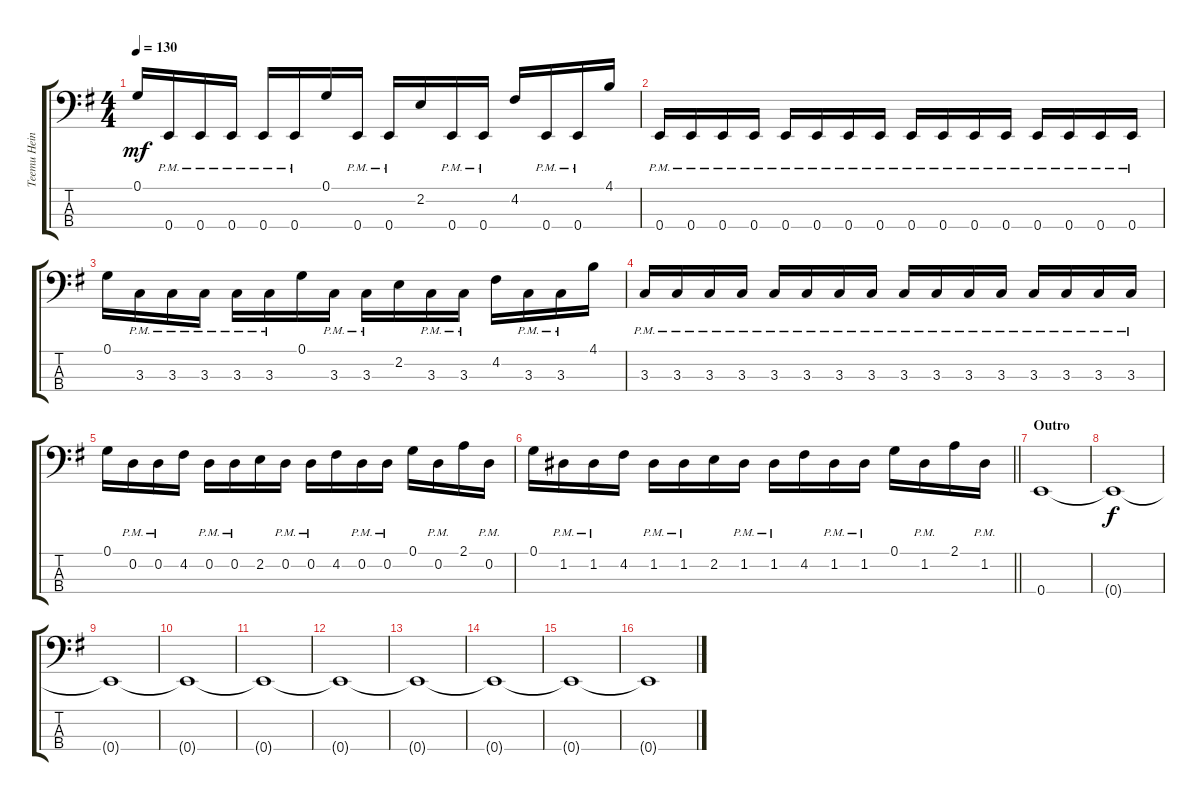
\track ("Teemu Heinola (bass)" "Teemu Hein") {instrument electricbasspick}
\staff {score tabs}
\tuning (G2 D2 A1 E1) {hide}
\ts (4 4)
\tempo 130
\clef f4
\ks eminor
0.1.16{dy mf} 0.4{pm}.16 0.4{pm}.16 0.4{pm}.16 0.4{pm}.16 0.4{pm}.16 0.1.16 0.4{pm}.16 0.4{pm}.16 2.2.16 0.4{pm}.16 0.4{pm}.16 4.2.16 0.4{pm}.16 0.4{pm}.16 4.1.16 |
0.4{pm}.16 0.4{pm}.16 0.4{pm}.16 0.4{pm}.16 0.4{pm}.16 0.4{pm}.16 0.4{pm}.16 0.4{pm}.16 0.4{pm}.16 0.4{pm}.16 0.4{pm}.16 0.4{pm}.16 0.4{pm}.16 0.4{pm}.16 0.4{pm}.16 0.4{pm}.16 |
0.1.16 3.3{pm}.16 3.3{pm}.16 3.3{pm}.16 3.3{pm}.16 3.3{pm}.16 0.1.16 3.3{pm}.16 3.3{pm}.16 2.2.16 3.3{pm}.16 3.3{pm}.16 4.2.16 3.3{pm}.16 3.3{pm}.16 4.1.16 |
3.3{pm}.16 3.3{pm}.16 3.3{pm}.16 3.3{pm}.16 3.3{pm}.16 3.3{pm}.16 3.3{pm}.16 3.3{pm}.16 3.3{pm}.16 3.3{pm}.16 3.3{pm}.16 3.3{pm}.16 3.3{pm}.16 3.3{pm}.16 3.3{pm}.16 3.3{pm}.16 |
0.1.16 0.2{pm}.16 0.2{pm}.16 4.2.16 0.2{pm}.16 0.2{pm}.16 2.2.16 0.2{pm}.16 0.2{pm}.16 4.2.16 0.2{pm}.16 0.2{pm}.16 0.1.16 0.2{pm}.16 2.1.16 0.2{pm}.16 |
\barLineRight lightlight
0.1.16 1.2{pm}.16 1.2{pm}.16 4.2.16 1.2{pm}.16 1.2{pm}.16 2.2.16 1.2{pm}.16 1.2{pm}.16 4.2.16 1.2{pm}.16 1.2{pm}.16 0.1.16 1.2{pm}.16 2.1.16 1.2{pm}.16 |
\section ("" "Outro")
0.4.1 |
0.4{t}.1{dy f volume 8} |
0.4{t}.1 |
0.4{t}.1 |
0.4{t}.1 |
0.4{t}.1{volume 0} |
0.4{t}.1 |
0.4{t}.1 |
0.4{t}.1 |
0.4{t}.1
